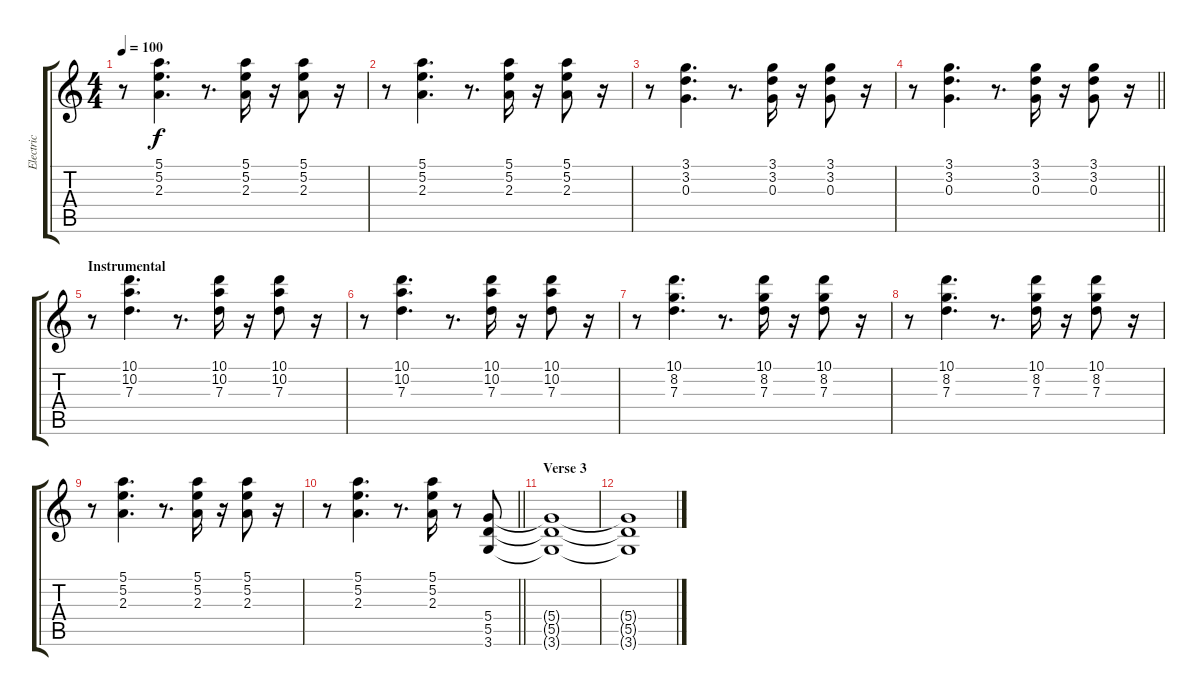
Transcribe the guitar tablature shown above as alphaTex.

\track ("Electric" "Electric") {instrument overdrivenguitar}
\staff {score tabs}
\tuning (E4 B3 G3 D3 A2 E2) {hide}
\ts (4 4)
\tempo 100
\clef g2
\ks c
r.8{dy f} (5.1 5.2 2.3).4{d} r.8{d} (5.1 5.2 2.3).16 r.16 (5.1 5.2 2.3).8 r.16 |
r.8 (5.1 5.2 2.3).4{d} r.8{d} (5.1 5.2 2.3).16 r.16 (5.1 5.2 2.3).8 r.16 |
r.8 (3.1 3.2 0.3).4{d} r.8{d} (3.1 3.2 0.3).16 r.16 (3.1 3.2 0.3).8 r.16 |
\barLineRight lightlight
r.8 (3.1 3.2 0.3).4{d} r.8{d} (3.1 3.2 0.3).16 r.16 (3.1 3.2 0.3).8 r.16 |
\section ("" "Instrumental")
r.8 (10.1 10.2 7.3).4{d} r.8{d} (10.1 10.2 7.3).16 r.16 (10.1 10.2 7.3).8 r.16 |
r.8 (10.1 10.2 7.3).4{d} r.8{d} (10.1 10.2 7.3).16 r.16 (10.1 10.2 7.3).8 r.16 |
r.8 (10.1 8.2 7.3).4{d} r.8{d} (10.1 8.2 7.3).16 r.16 (10.1 8.2 7.3).8 r.16 |
r.8 (10.1 8.2 7.3).4{d} r.8{d} (10.1 8.2 7.3).16 r.16 (10.1 8.2 7.3).8 r.16 |
r.8 (5.1 5.2 2.3).4{d} r.8{d} (5.1 5.2 2.3).16 r.16 (5.1 5.2 2.3).8 r.16 |
\barLineRight lightlight
r.8 (5.1 5.2 2.3).4{d} r.8{d} (5.1 5.2 2.3).16 r.8 (5.4 5.5 3.6).8 |
\section ("" "Verse 3")
(5.4{t} 5.5{t} 3.6{t}).1 |
(5.4{t} 5.5{t} 3.6{t}).1
